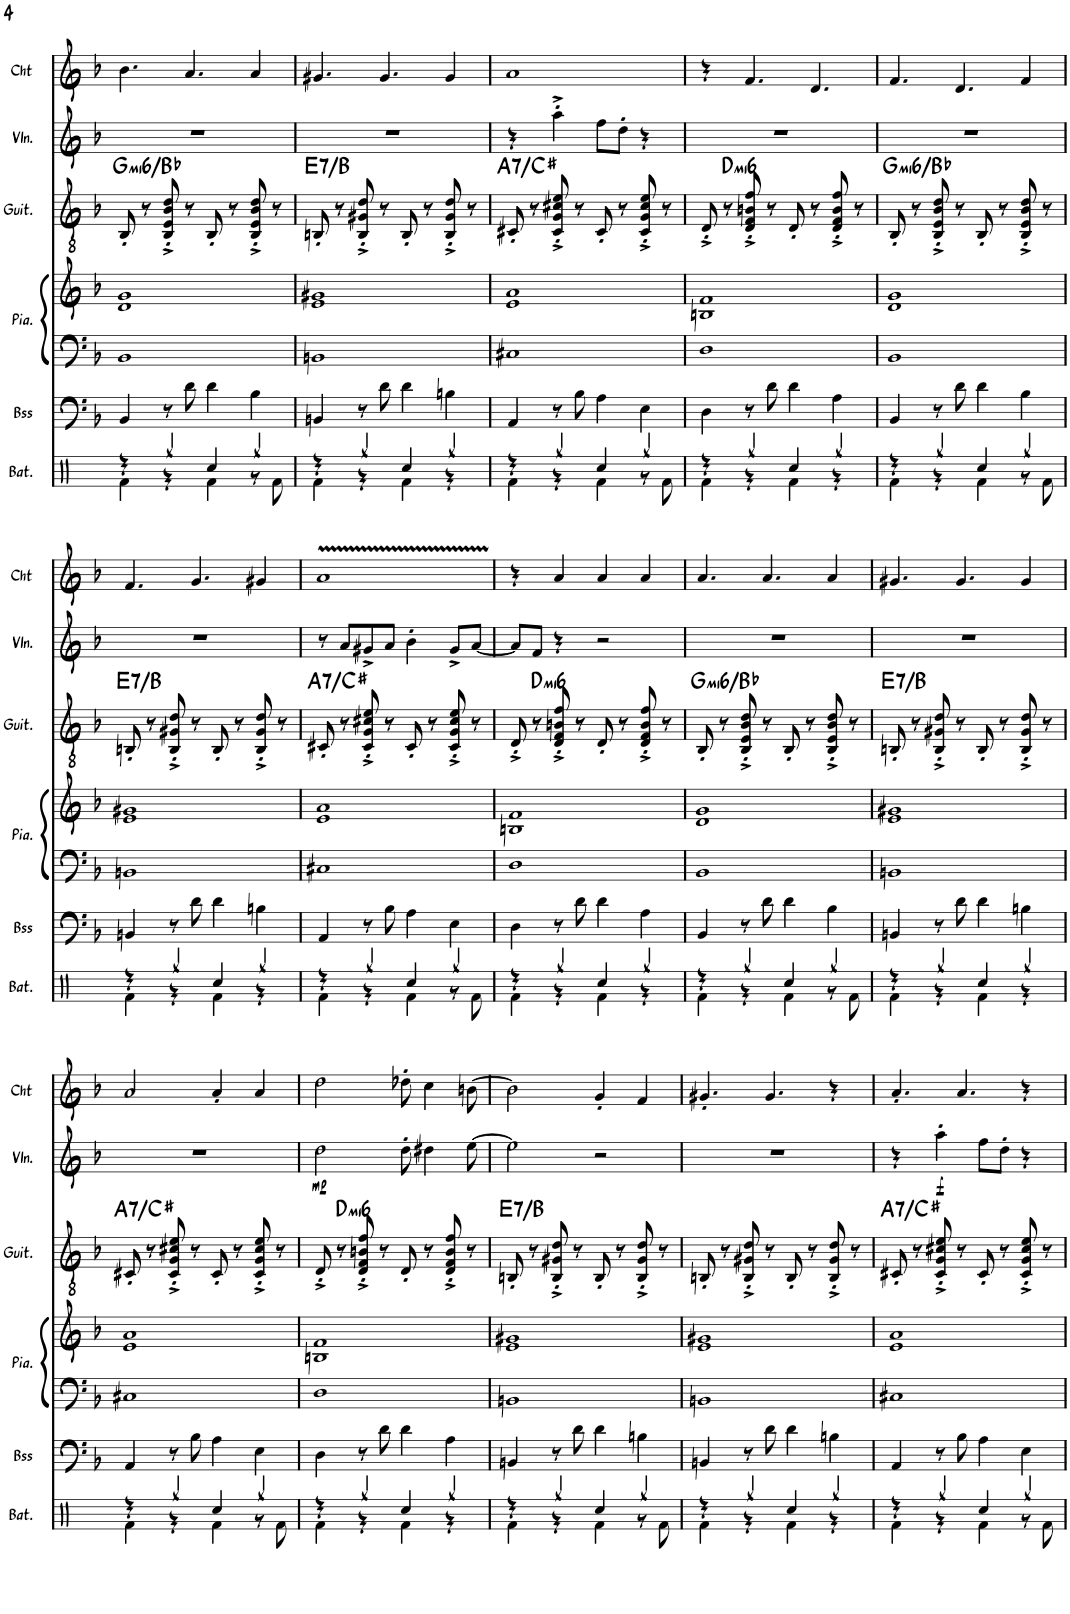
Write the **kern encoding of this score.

**kern	**kern	**kern	**kern	**kern	**harte	**kern	**dynam	**kern
*part6	*part5	*part4	*part4	*part3	*part3	*part2	*part2	*part1
*staff7	*staff6	*staff5	*staff4	*staff3	*	*staff2	*staff2	*staff1
*I"Batterie	*I"Basse	*I"Piano	*	*I"Guitare	*	*I"Violon	*	*I"Chant
*I'Bat.	*I'Bss	*I'Pia.	*	*I'Guit.	*	*I'Vln.	*	*I'Cht
!!LO:PB:g=z
*clefX	*clefF4	*clefF4	*clefG2	*clefGv2	*	*clefG2	*	*clefG2
*	*Trd7c12	*	*	*	*	*	*	*
*k[]	*k[b-]	*k[b-]	*k[b-]	*k[b-]	*	*k[b-]	*	*k[b-]
*M4/4	*M4/4	*M4/4	*M4/4	*M4/4	*	*M4/4	*	*M4/4
=41	=41	=41	=41	=41	=41	=41	=41	=41
*^	*	*	*	*	*	*	*	*
!	!	!	!	!	!	!LO:H:kt=mi6	!	!	!
4r	4Rf\	4BB-/	1BB-	1d 1g	8BB-'/	G:min6/b3	1r	.	4.b-\
.	.	.	.	.	8r	.	.	.	.
4Rgg/	4r	8r	.	.	8BB-/'^ 8E/'^ 8B-/'^ 8d/'^	.	.	.	.
.	.	8d\	.	.	8r	.	.	.	4.a/
4Rcc/	4Rf\	4d\	.	.	8BB-'/	.	.	.	.
.	.	.	.	.	8r	.	.	.	.
4Rgg/	8r	4B-\	.	.	8BB-/'^ 8E/'^ 8B-/'^ 8d/'^	.	.	.	4a/
.	8Rf\	.	.	.	8r	.	.	.	.
=42	=42	=42	=42	=42	=42	=42	=42	=42	=42
!	!	!	!	!	!	!LO:H:kt=7	!	!	!
4r	4Rf\	4BBn/	1BBn	1e 1g#X	8BBn'/	E:7/5	1r	.	4.g#X/
.	.	.	.	.	8r	.	.	.	.
4Rgg/	4r	8r	.	.	8BB/'^ 8G#X/'^ 8d/'^	.	.	.	.
.	.	8d\	.	.	8r	.	.	.	4.g#/
4Rcc/	4Rf\	4d\	.	.	8BB'/	.	.	.	.
.	.	.	.	.	8r	.	.	.	.
4Rgg/	4r	4Bn\	.	.	8BB/'^ 8G#/'^ 8d/'^	.	.	.	4g#/
.	.	.	.	.	8r	.	.	.	.
=43	=43	=43	=43	=43	=43	=43	=43	=43	=43
!	!	!	!	!	!	!LO:H:kt=7	!	!	!
4r	4Rf\	4AA/	1C#X	1e 1a	8C#X'/	A:7/3	4r	.	1a
.	.	.	.	.	8r	.	.	.	.
4Rgg/	4r	8r	.	.	8C#/'^ 8G/'^ 8c#X/'^ 8e/'^	.	4aa'^\	.	.
.	.	8B-\	.	.	8r	.	.	.	.
4Rcc/	4Rf\	4A\	.	.	8C#'/	.	8ff\L	.	.
.	.	.	.	.	8r	.	8dd'\J	.	.
4Rgg/	8r	4E\	.	.	8C#/'^ 8G/'^ 8c#/'^ 8e/'^	.	4r	.	.
.	8Rf\	.	.	.	8r	.	.	.	.
=44	=44	=44	=44	=44	=44	=44	=44	=44	=44
!	!	!	!	!	!	!LO:H:kt=mi6	!	!	!
4r	4Rf\	4D\	1D	1Bn 1f	8D'^/	D:min6	1r	.	4r
.	.	.	.	.	8r	.	.	.	.
4Rgg/	4r	8r	.	.	8D/'^ 8F/'^ 8Bn/'^ 8f/'^	.	.	.	4.f/
.	.	8d\	.	.	8r	.	.	.	.
4Rcc/	4Rf\	4d\	.	.	8D'/	.	.	.	.
.	.	.	.	.	8r	.	.	.	4.d/
4Rgg/	4r	4A\	.	.	8D/'^ 8F/'^ 8B/'^ 8f/'^	.	.	.	.
.	.	.	.	.	8r	.	.	.	.
=45	=45	=45	=45	=45	=45	=45	=45	=45	=45
!	!	!	!	!	!	!LO:H:kt=mi6	!	!	!
4r	4Rf\	4BB-/	1BB-	1d 1g	8BB-'/	G:min6/b3	1r	.	4.f/
.	.	.	.	.	8r	.	.	.	.
4Rgg/	4r	8r	.	.	8BB-/'^ 8E/'^ 8B-/'^ 8d/'^	.	.	.	.
.	.	8d\	.	.	8r	.	.	.	4.d/
4Rcc/	4Rf\	4d\	.	.	8BB-'/	.	.	.	.
.	.	.	.	.	8r	.	.	.	.
4Rgg/	8r	4B-\	.	.	8BB-/'^ 8E/'^ 8B-/'^ 8d/'^	.	.	.	4f/
.	8Rf\	.	.	.	8r	.	.	.	.
!!LO:LB:g=z
=46	=46	=46	=46	=46	=46	=46	=46	=46	=46
!	!	!	!	!	!	!LO:H:kt=7	!	!	!
4r	4Rf\	4BBn/	1BBn	1e 1g#X	8BBn'/	E:7/5	1r	.	4.f/
.	.	.	.	.	8r	.	.	.	.
4Rgg/	4r	8r	.	.	8BB/'^ 8G#X/'^ 8d/'^	.	.	.	.
.	.	8d\	.	.	8r	.	.	.	4.g/
4Rcc/	4Rf\	4d\	.	.	8BB'/	.	.	.	.
.	.	.	.	.	8r	.	.	.	.
4Rgg/	4r	4Bn\	.	.	8BB/'^ 8G#/'^ 8d/'^	.	.	.	4g#X/
.	.	.	.	.	8r	.	.	.	.
=47	=47	=47	=47	=47	=47	=47	=47	=47	=47
!	!	!	!	!	!	!LO:H:kt=7	!	!	!
4r	4Rf\	4AA/	1C#X	1e 1a	8C#X'/	A:7/3	8r	.	1a
.	.	.	.	.	8r	.	8a/L	.	.
4Rgg/	4r	8r	.	.	8C#/'^ 8G/'^ 8c#X/'^ 8e/'^	.	8g#X^/	.	.
.	.	8B-\	.	.	8r	.	8a/J	.	.
4Rcc/	4Rf\	4A\	.	.	8C#'/	.	4b-'\	.	.
.	.	.	.	.	8r	.	.	.	.
4Rgg/	8r	4E\	.	.	8C#/'^ 8G/'^ 8c#/'^ 8e/'^	.	8g#^/L	.	.
.	8Rf\	.	.	.	8r	.	[8a/J	.	.
=48	=48	=48	=48	=48	=48	=48	=48	=48	=48
!	!	!	!	!	!	!LO:H:kt=mi6	!	!	!
4r	4Rf\	4D\	1D	1Bn 1f	8D'^/	D:min6	8a/L]	.	4r
.	.	.	.	.	8r	.	8f/J	.	.
4Rgg/	4r	8r	.	.	8D/'^ 8F/'^ 8Bn/'^ 8f/'^	.	4r	.	4a/
.	.	8d\	.	.	8r	.	.	.	.
4Rcc/	4Rf\	4d\	.	.	8D'/	.	2r	.	4a/
.	.	.	.	.	8r	.	.	.	.
4Rgg/	4r	4A\	.	.	8D/'^ 8F/'^ 8B/'^ 8f/'^	.	.	.	4a/
.	.	.	.	.	8r	.	.	.	.
=49	=49	=49	=49	=49	=49	=49	=49	=49	=49
!	!	!	!	!	!	!LO:H:kt=mi6	!	!	!
4r	4Rf\	4BB-/	1BB-	1d 1g	8BB-'/	G:min6/b3	1r	.	4.a/
.	.	.	.	.	8r	.	.	.	.
4Rgg/	4r	8r	.	.	8BB-/'^ 8E/'^ 8B-/'^ 8d/'^	.	.	.	.
.	.	8d\	.	.	8r	.	.	.	4.a/
4Rcc/	4Rf\	4d\	.	.	8BB-'/	.	.	.	.
.	.	.	.	.	8r	.	.	.	.
4Rgg/	8r	4B-\	.	.	8BB-/'^ 8E/'^ 8B-/'^ 8d/'^	.	.	.	4a/
.	8Rf\	.	.	.	8r	.	.	.	.
=50	=50	=50	=50	=50	=50	=50	=50	=50	=50
!	!	!	!	!	!	!LO:H:kt=7	!	!	!
4r	4Rf\	4BBn/	1BBn	1e 1g#X	8BBn'/	E:7/5	1r	.	4.g#X/
.	.	.	.	.	8r	.	.	.	.
4Rgg/	4r	8r	.	.	8BB/'^ 8G#X/'^ 8d/'^	.	.	.	.
.	.	8d\	.	.	8r	.	.	.	4.g#/
4Rcc/	4Rf\	4d\	.	.	8BB'/	.	.	.	.
.	.	.	.	.	8r	.	.	.	.
4Rgg/	4r	4Bn\	.	.	8BB/'^ 8G#/'^ 8d/'^	.	.	.	4g#/
.	.	.	.	.	8r	.	.	.	.
!!LO:LB:g=z
=51	=51	=51	=51	=51	=51	=51	=51	=51	=51
!	!	!	!	!	!	!LO:H:kt=7	!	!	!
4r	4Rf\	4AA/	1C#X	1e 1a	8C#X'/	A:7/3	1r	.	2a/
.	.	.	.	.	8r	.	.	.	.
4Rgg/	4r	8r	.	.	8C#/'^ 8G/'^ 8c#X/'^ 8e/'^	.	.	.	.
.	.	8B-\	.	.	8r	.	.	.	.
4Rcc/	4Rf\	4A\	.	.	8C#'/	.	.	.	4a'/
.	.	.	.	.	8r	.	.	.	.
4Rgg/	8r	4E\	.	.	8C#/'^ 8G/'^ 8c#/'^ 8e/'^	.	.	.	4a/
.	8Rf\	.	.	.	8r	.	.	.	.
=52	=52	=52	=52	=52	=52	=52	=52	=52	=52
!	!	!	!	!	!	!LO:H:kt=mi6	!	!LO:DY:b	!
4r	4Rf\	4D\	1D	1Bn 1f	8D'^/	D:min6	2dd\	mp	2dd\
.	.	.	.	.	8r	.	.	.	.
4Rgg/	4r	8r	.	.	8D/'^ 8F/'^ 8Bn/'^ 8f/'^	.	.	.	.
.	.	8d\	.	.	8r	.	.	.	.
4Rcc/	4Rf\	4d\	.	.	8D'/	.	8dd'\	.	8dd-X'\
.	.	.	.	.	8r	.	4dd#X\	.	4cc\
4Rgg/	4r	4A\	.	.	8D/'^ 8F/'^ 8B/'^ 8f/'^	.	.	.	.
.	.	.	.	.	8r	.	[8ee\	.	[8bn\
=53	=53	=53	=53	=53	=53	=53	=53	=53	=53
!	!	!	!	!	!	!LO:H:kt=7	!	!	!
4r	4Rf\	4BBn/	1BBn	1e 1g#X	8BBn'/	E:7/5	2ee\]	.	2b\]
.	.	.	.	.	8r	.	.	.	.
4Rgg/	4r	8r	.	.	8BB/'^ 8G#X/'^ 8d/'^	.	.	.	.
.	.	8d\	.	.	8r	.	.	.	.
4Rcc/	4Rf\	4d\	.	.	8BB'/	.	2r	.	4g'/
.	.	.	.	.	8r	.	.	.	.
4Rgg/	8r	4Bn\	.	.	8BB/'^ 8G#/'^ 8d/'^	.	.	.	4f/
.	8Rf\	.	.	.	8r	.	.	.	.
=54	=54	=54	=54	=54	=54	=54	=54	=54	=54
4r	4Rf\	4BBn/	1BBn	1e 1g#X	8BBn'/	.	1r	.	4.g#X'/
.	.	.	.	.	8r	.	.	.	.
4Rgg/	4r	8r	.	.	8BB/'^ 8G#X/'^ 8d/'^	.	.	.	.
.	.	8d\	.	.	8r	.	.	.	4.g#/
4Rcc/	4Rf\	4d\	.	.	8BB'/	.	.	.	.
.	.	.	.	.	8r	.	.	.	.
4Rgg/	4r	4Bn\	.	.	8BB/'^ 8G#/'^ 8d/'^	.	.	.	4r
.	.	.	.	.	8r	.	.	.	.
=55	=55	=55	=55	=55	=55	=55	=55	=55	=55
!	!	!	!	!	!	!LO:H:kt=7	!	!	!
4r	4Rf\	4AA/	1C#X	1e 1a	8C#X'/	A:7/3	4r	.	4.a'/
.	.	.	.	.	8r	.	.	.	.
!	!	!	!	!	!	!	!	!LO:DY:b	!
4Rgg/	4r	8r	.	.	8C#/'^ 8G/'^ 8c#X/'^ 8e/'^	.	4aa'\	f	.
.	.	8B-\	.	.	8r	.	.	.	4.a/
4Rcc/	4Rf\	4A\	.	.	8C#'/	.	8ff\L	.	.
.	.	.	.	.	8r	.	8dd'\J	.	.
4Rgg/	8r	4E\	.	.	8C#/'^ 8G/'^ 8c#/'^ 8e/'^	.	4r	.	4r
.	8Rf\	.	.	.	8r	.	.	.	.
*v	*v	*	*	*	*	*	*	*	*
=	=	=	=	=	=	=	=	=
*-	*-	*-	*-	*-	*-	*-	*-	*-
